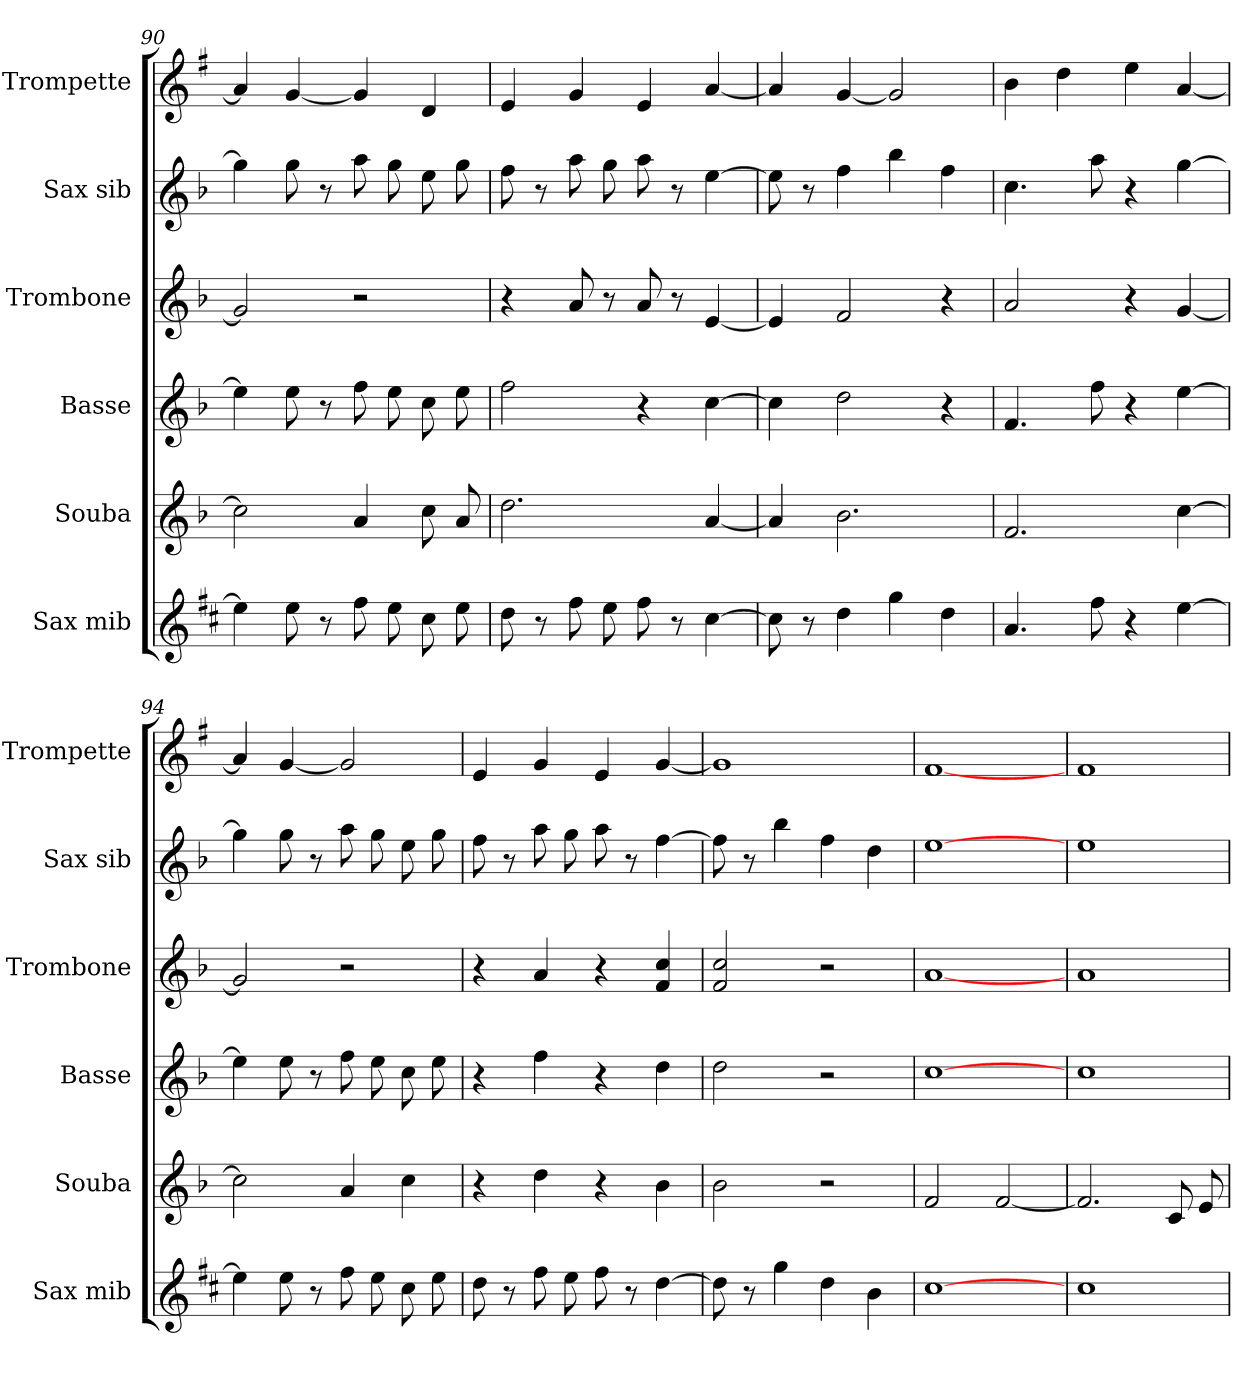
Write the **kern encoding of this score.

**kern	**kern	**kern	**kern	**kern	**kern
*part6	*part5	*part4	*part3	*part2	*part1
*staff6	*staff5	*staff4	*staff3	*staff2	*staff1
*I"Sax mib	*I"Souba	*I"Basse	*I"Trombone	*I"Sax sib	*I"Trompette
*I'Sax mib	*I'Souba	*I'Basse	*I'Trombone	*I'Sax sib	*I'Trompette
*clefG2	*clefG2	*clefG2	*clefG2	*clefG2	*clefG2
*ITrd5c9	*ITrd15c26	*ITrd8c14	*ITrd8c14	*ITrd8c14	*ITrd1c2
*k[b-]	*k[b-]	*k[b-]	*k[b-]	*k[b-]	*k[b-]
=90	=90	=90	=90	=90	=90
4g]	2C]	4e]	2G]	4g]	4g]
8g	.	8e	.	8g	[4f
8r	.	8r	.	8r	.
8a	4AA	8f	2r	8a	4f]
8g	.	8e	.	8g	.
8e	8C	8c	.	8e	4c
8g	8AA	8e	.	8g	.
=91	=91	=91	=91	=91	=91
8f	2.D	2f	4r	8f	4d
8r	.	.	.	8r	.
8a	.	.	8A	8a	4f
8g	.	.	8r	8g	.
8a	.	4r	8A	8a	4d
8r	.	.	8r	8r	.
[4e	[4AA	[4c	[4E	[4e	[4g
=92	=92	=92	=92	=92	=92
8e]	4AA]	4c]	4E]	8e]	4g]
8r	.	.	.	8r	.
4f	2.BB-	2d	2F	4f	[4f
4b-	.	.	.	4b-	2f]
4f	.	4r	4r	4f	.
=93	=93	=93	=93	=93	=93
4.c	2.FF	4.F	2A	4.c	4a
.	.	.	.	.	4cc
8a	.	8f	.	8a	.
4r	.	4r	4r	4r	4dd
[4g	[4C	[4e	[4G	[4g	[4g
=94	=94	=94	=94	=94	=94
4g]	2C]	4e]	2G]	4g]	4g]
8g	.	8e	.	8g	[4f
8r	.	8r	.	8r	.
8a	4AA	8f	2r	8a	2f]
8g	.	8e	.	8g	.
8e	4C	8c	.	8e	.
8g	.	8e	.	8g	.
=95	=95	=95	=95	=95	=95
8f	4r	4r	4r	8f	4d
8r	.	.	.	8r	.
8a	4D	4f	4A	8a	4f
8g	.	.	.	8g	.
8a	4r	4r	4r	8a	4d
8r	.	.	.	8r	.
[4f	4BB-	4d	4F 4c	[4f	[4f
=96	=96	=96	=96	=96	=96
8f]	2BB-	2d	2F 2c	8f]	1f]
8r	.	.	.	8r	.
4b-	.	.	.	4b-	.
4f	2r	2r	2r	4f	.
4d	.	.	.	4d	.
=97	=97	=97	=97	=97	=97
[1e	2FF	[1c	[1A	[1e	[1e
.	[2FF	.	.	.	.
=98	=98	=98	=98	=98	=98
1e	2.FF]	1c	1A	1e	1e
.	8CC	.	.	.	.
.	8EE	.	.	.	.
=	=	=	=	=	=
*-	*-	*-	*-	*-	*-
